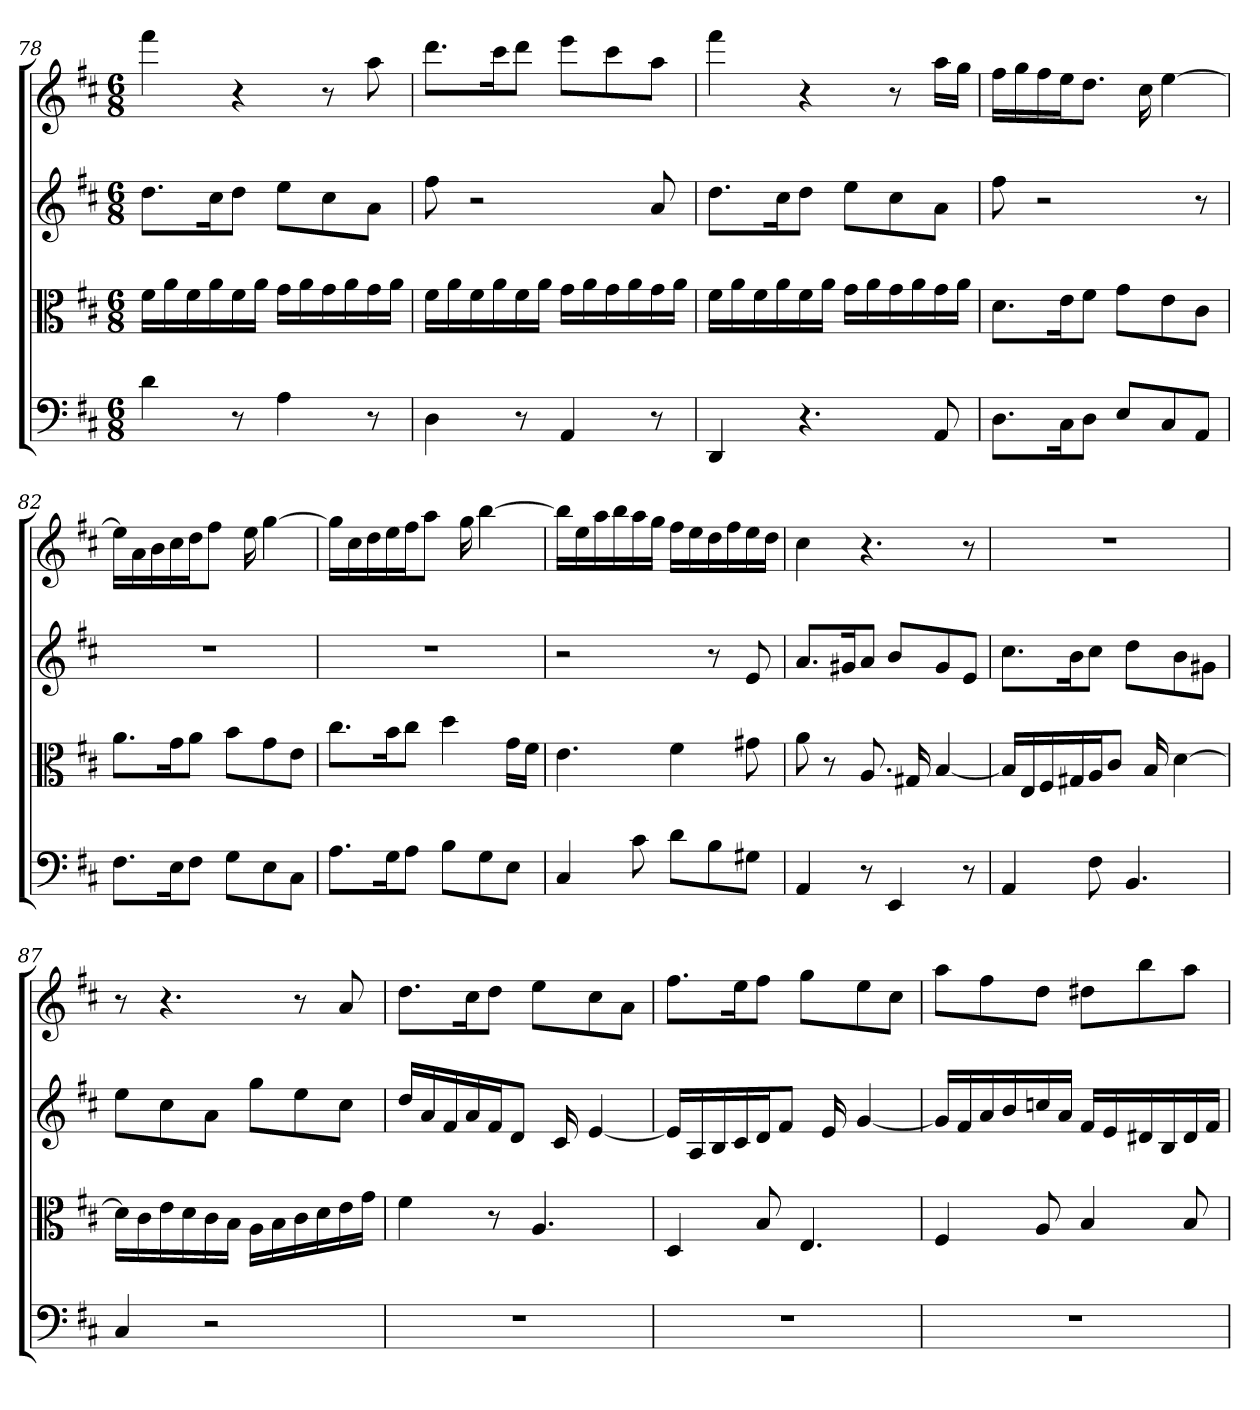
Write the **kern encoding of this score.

**kern	**kern	**kern	**kern
*part4	*part3	*part2	*part1
*staff4	*staff3	*staff2	*staff1
*clefF4	*clefC3	*	*
*k[f#c#]	*k[f#c#]	*k[f#c#]	*k[f#c#]
*D:	*D:	*D:	*D:
*M6/8	*M6/8	*M6/8	*M6/8
=78	=78	=78	=78
4d	16f#\LL	8.ddL	4fff#
.	16a\	.	.
.	16f#\	.	.
.	16a\	16cc#K	.
8r	16f#\	8ddJ	4r
.	16a\JJ	.	.
4A	16g\LL	8eeL	.
.	16a\	.	.
.	16g\	8cc#	8r
.	16a\	.	.
8r	16g\	8aJ	8aa
.	16a\JJ	.	.
=79	=79	=79	=79
4D	16f#\LL	8ff#	8.dddL
.	16a\	.	.
.	16f#\	2r	.
.	16a\	.	16ccc#K
8r	16f#\	.	8dddJ
.	16a\JJ	.	.
4AA	16g\LL	.	8eeeL
.	16a\	.	.
.	16g\	.	8ccc#
.	16a\	.	.
8r	16g\	8a	8aaJ
.	16a\JJ	.	.
=80	=80	=80	=80
4DD	16f#\LL	8.ddL	4fff#
.	16a\	.	.
.	16f#\	.	.
.	16a\	16cc#K	.
4.r	16f#\	8ddJ	4r
.	16a\JJ	.	.
.	16g\LL	8eeL	.
.	16a\	.	.
.	16g\	8cc#	8r
.	16a\	.	.
8AA	16g\	8aJ	16aaLL
.	16a\JJ	.	16ggJJ
=81	=81	=81	=81
8.D\L	8.d\L	8ff#	16ff#LL
.	.	.	16gg
.	.	2r	16ff#
16C#\K	16e\K	.	16eeJ
8D\J	8f#\J	.	8.ddJ
8E/L	8g\L	.	.
.	.	.	16cc#
8C#/	8e\	.	[4ee
8AA/J	8c#\J	8r	.
=82	=82	=82	=82
8.F#\L	8.a\L	2.r	16eeLL]
.	.	.	16a
.	.	.	16b
16E\K	16g\K	.	16cc#
8F#\J	8a\J	.	16ddJ
.	.	.	8ff#J
8G\L	8b\L	.	.
.	.	.	16ee
8E\	8g\	.	[4gg
8C#\J	8e\J	.	.
=83	=83	=83	=83
8.A\L	8.cc#\L	2.r	16ggLL]
.	.	.	16cc#
.	.	.	16dd
16G\K	16b\K	.	16ee
8A\J	8cc#\J	.	16ff#J
.	.	.	8aaJ
8B\L	4dd	.	.
.	.	.	16gg
8G\	.	.	[4bb
8E\J	16g\LL	.	.
.	16f#\JJ	.	.
=84	=84	=84	=84
4C#	4.e	2r	16bbLL]
.	.	.	16ee
.	.	.	16aa
.	.	.	16bb
8c#	.	.	16aa
.	.	.	16ggJJ
8d\L	4f#	.	16ff#LL
.	.	.	16ee
8B\	.	8r	16dd
.	.	.	16ff#
8G#X\J	8g#X	8e	16ee
.	.	.	16ddJJ
=85	=85	=85	=85
4AA	8a	8.aL	4cc#
.	8r	.	.
.	.	16g#XK	.
8r	8.A	8aJ	4.r
4EE	.	8bL	.
.	16G#X	.	.
.	[4B	8g#	.
8r	.	8eJ	8r
=86	=86	=86	=86
4AA	16B/LL]	8.cc#L	2.r
.	16E/	.	.
.	16F#/	.	.
.	16G#X/	16bK	.
8F#	16A/J	8cc#J	.
.	8c#/J	.	.
4.BB	.	8ddL	.
.	16B	.	.
.	[4d	8b	.
.	.	8g#XJ	.
=87	=87	=87	=87
4C#	16d\LL]	8eeL	8r
.	16c#\	.	.
.	16e\	8cc#	4.r
.	16d\	.	.
2r	16c#\	8aJ	.
.	16B\JJ	.	.
.	16A\LL	8ggL	.
.	16B\	.	.
.	16c#\	8ee	8r
.	16d\	.	.
.	16e\	8cc#J	8a
.	16g\JJ	.	.
=88	=88	=88	=88
2.r	4f#	16ddLL	8.ddL
.	.	16a	.
.	.	16f#	.
.	.	16a	16cc#K
.	8r	16f#J	8ddJ
.	.	8dJ	.
.	4.A	.	8eeL
.	.	16c#	.
.	.	[4e	8cc#
.	.	.	8aJ
=89	=89	=89	=89
2.r	4D	16eLL]	8.ff#L
.	.	16A	.
.	.	16B	.
.	.	16c#	16eeK
.	8B	16dJ	8ff#J
.	.	8f#J	.
.	4.E	.	8ggL
.	.	16e	.
.	.	[4g	8ee
.	.	.	8cc#J
=90	=90	=90	=90
2.r	4F#	16gLL]	8aaL
.	.	16f#	.
.	.	16a	8ff#
.	.	16b	.
.	8A	16ccn	8ddJ
.	.	16aJJ	.
.	4B	16f#LL	8dd#XL
.	.	16e	.
.	.	16d#X	8bb
.	.	16B	.
.	8B	16d#	8aaJ
.	.	16f#JJ	.
=	=	=	=
*-	*-	*-	*-
